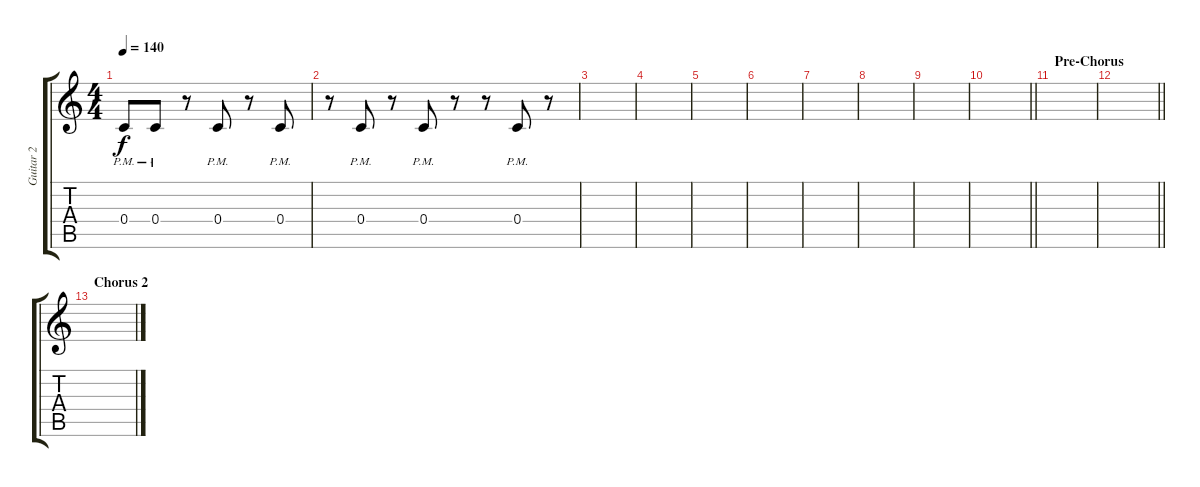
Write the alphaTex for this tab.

\track ("Guitar 2" "Guitar 2") {instrument distortionguitar}
\staff {score tabs}
\tuning (D4 A3 F3 C3 G2 C2) {hide}
\ts (4 4)
\tempo 140
\clef g2
\ks c
0.4{pm}.8{dy f} 0.4{pm}.8 r.8 0.4{pm}.8 r.8 0.4{pm}.8 |
r.8 0.4{pm}.8 r.8 0.4{pm}.8 r.8 r.8 0.4{pm}.8 r.8 |
|
|
|
|
|
|
|
\barLineRight lightlight
|
\section ("" "Pre-Chorus")
|
\barLineRight lightlight
|
\section ("" "Chorus 2")
